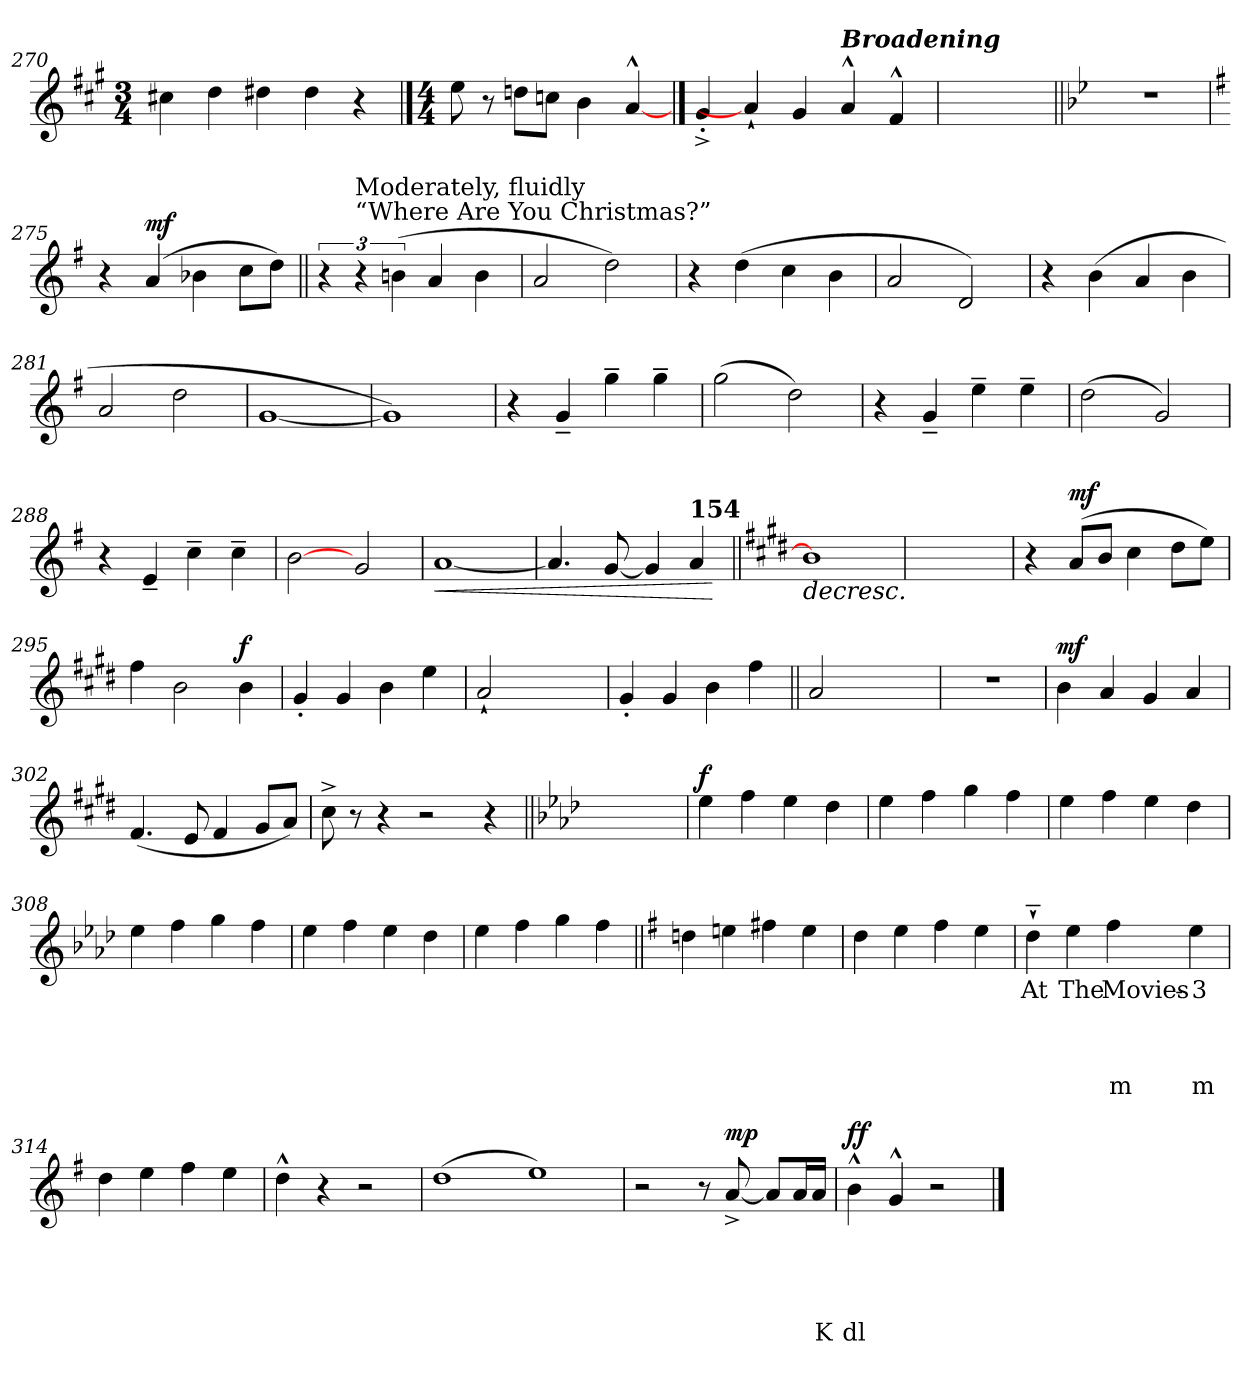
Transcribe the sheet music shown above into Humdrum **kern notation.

**kern	**text	**text	**text	**text	**text	**dynam
*part1	*part1	*part1	*part1	*part1	*part1	*part1
*staff1	*staff1	*staff1	*staff1	*staff1	*staff1	*staff1
*clefG2	*	*	*	*	*	*
*k[f#c#g#]	*	*	*	*	*	*
*M3/4	*	*	*	*	*	*
=270	=270	=270	=270	=270	=270	=270
4cc#X\	.	.	.	.	.	.
4dd\	.	.	.	.	.	.
4dd#X\	.	.	.	.	.	.
4dd#\	.	.	.	.	.	.
4r	.	.	.	.	.	.
!!LO:LB:g=z
==271	==271	==271	==271	==271	==271	==271
*M4/4	*	*	*	*	*	*
8ee\	.	.	.	.	.	.
8r	.	.	.	.	.	.
8ddn\L	.	.	.	.	.	.
8ccn\J	.	.	.	.	.	.
4b\	.	.	.	.	.	.
[4a^^/	.	.	.	.	.	.
==272	==272	==272	==272	==272	==272	==272
4g#'^/	.	.	.	.	.	.
4a`/]	.	.	.	.	.	.
4g#/	.	.	.	.	.	.
!LO:TX:a:Bi:t=Broadening	!	!	!	!	!	!
4a^^/	.	.	.	.	.	.
4f#^^/	.	.	.	.	.	.
=273	=273	=273	=273	=273	=273	=273
1ryy	.	.	.	.	.	.
=274||	=274||	=274||	=274||	=274||	=274||	=274||
*k[b-e-]	*	*	*	*	*	*
1r	.	.	.	.	.	.
=275	=275	=275	=275	=275	=275	=275
*k[f#]	*	*	*	*	*	*
4r	.	.	.	.	.	.
!	!	!	!	!	!	!LO:DY:b
(>4a/	.	.	.	.	.	mf
4b-X\	.	.	.	.	.	.
8cc\L	.	.	.	.	.	.
8dd\J)	.	.	.	.	.	.
!!LO:LB:g=z
=276||	=276||	=276||	=276||	=276||	=276||	=276||
6r	.	.	.	.	.	.
!LO:TX:a:t=“Where Are You Christmas?”	!	!	!	!	!	!
!LO:TX:a:t=Moderately, ﬂuidly	!	!	!	!	!	!
6r	.	.	.	.	.	.
(>6bn\	.	.	.	.	.	.
4a/	.	.	.	.	.	.
4b\	.	.	.	.	.	.
=277	=277	=277	=277	=277	=277	=277
2a/	.	.	.	.	.	.
2dd\)	.	.	.	.	.	.
=278	=278	=278	=278	=278	=278	=278
4r	.	.	.	.	.	.
(>4dd\	.	.	.	.	.	.
4cc\	.	.	.	.	.	.
4b\	.	.	.	.	.	.
=279	=279	=279	=279	=279	=279	=279
2a/	.	.	.	.	.	.
2d/)	.	.	.	.	.	.
=280	=280	=280	=280	=280	=280	=280
4r	.	.	.	.	.	.
(>4b\	.	.	.	.	.	.
4a/	.	.	.	.	.	.
4b\	.	.	.	.	.	.
=281	=281	=281	=281	=281	=281	=281
2a/	.	.	.	.	.	.
2dd\	.	.	.	.	.	.
=282	=282	=282	=282	=282	=282	=282
[1g	.	.	.	.	.	.
=283	=283	=283	=283	=283	=283	=283
1g])	.	.	.	.	.	.
!!LO:LB:g=z
=284	=284	=284	=284	=284	=284	=284
4r	.	.	.	.	.	.
4g~/	.	.	.	.	.	.
4gg~\	.	.	.	.	.	.
4gg~\	.	.	.	.	.	.
=285	=285	=285	=285	=285	=285	=285
(>2gg\	.	.	.	.	.	.
2dd\)	.	.	.	.	.	.
=286	=286	=286	=286	=286	=286	=286
4r	.	.	.	.	.	.
4g~/	.	.	.	.	.	.
4ee~\	.	.	.	.	.	.
4ee~\	.	.	.	.	.	.
=287	=287	=287	=287	=287	=287	=287
(>2dd\	.	.	.	.	.	.
2g/)	.	.	.	.	.	.
=288	=288	=288	=288	=288	=288	=288
4r	.	.	.	.	.	.
4e~/	.	.	.	.	.	.
4cc~\	.	.	.	.	.	.
4cc~\	.	.	.	.	.	.
=289	=289	=289	=289	=289	=289	=289
[2b\	.	.	.	.	.	.
2g/	.	.	.	.	.	.
=290	=290	=290	=290	=290	=290	=290
!	!	!	!	!	!	!LO:HP:b
[1a	.	.	.	.	.	<
!!LO:LB:g=z
=291	=291	=291	=291	=291	=291	=291
4.a/]	.	.	.	.	.	.
[8g/	.	.	.	.	.	.
4g/]	.	.	.	.	.	.
!LO:TX:a:B:t=154	!	!	!	!	!	!
4a/	.	.	.	.	.	.
.	.	.	.	.	.	[
=292||	=292||	=292||	=292||	=292||	=292||	=292||
*k[f#c#g#d#]	*	*	*	*	*	*
!	!	!	!	!	!	!LO:HP:b
1b]	.	.	.	.	.	>
=293	=293	=293	=293	=293	=293	=293
1ryy	.	.	.	.	.	.
=294	=294	=294	=294	=294	=294	=294
4r	.	.	.	.	.	.
!	!	!	!	!	!	!LO:DY:b
(>8a/L	.	.	.	.	.	mf
8b/J	.	.	.	.	.	.
4cc#\	.	.	.	.	.	.
8dd#\L	.	.	.	.	.	.
8ee\J)	.	.	.	.	.	.
=295	=295	=295	=295	=295	=295	=295
4ff#\	.	.	.	.	.	.
2b\	.	.	.	.	.	.
!	!	!	!	!	!	!LO:DY:b
4b\	.	.	.	.	.	f
=296	=296	=296	=296	=296	=296	=296
4g#'/	.	.	.	.	.	.
4g#/	.	.	.	.	.	.
4b\	.	.	.	.	.	.
4ee\	.	.	.	.	.	.
!!LO:LB:g=z
=297	=297	=297	=297	=297	=297	=297
2a:`/	.	.	.	.	.	.
2ryy	.	.	.	.	.	.
=298	=298	=298	=298	=298	=298	=298
4g#'/	.	.	.	.	.	.
4g#/	.	.	.	.	.	.
4b\	.	.	.	.	.	.
4ff#\	.	.	.	.	.	.
=299||	=299||	=299||	=299||	=299||	=299||	=299||
2a/	.	.	.	.	.	.
2ryy	.	.	.	.	.	.
=300	=300	=300	=300	=300	=300	=300
1r	.	.	.	.	.	.
=301	=301	=301	=301	=301	=301	=301
!	!	!	!	!	!	!LO:DY:b
4b\	.	.	.	.	.	mf
4a/	.	.	.	.	.	.
4g#/	.	.	.	.	.	.
4a/	.	.	.	.	.	.
=302	=302	=302	=302	=302	=302	=302
(4.f#/	.	.	.	.	.	.
8e/	.	.	.	.	.	.
4f#/	.	.	.	.	.	.
8g#/L	.	.	.	.	.	.
8a/J)	.	.	.	.	.	.
!!LO:LB:g=z
=303	=303	=303	=303	=303	=303	=303
8cc#^\	.	.	.	.	.	.
8r	.	.	.	.	.	.
4r	.	.	.	.	.	.
2r	.	.	.	.	.	.
4r	.	.	.	.	.	.
=304||	=304||	=304||	=304||	=304||	=304||	=304||
*k[b-e-a-d-]	*	*	*	*	*	*
1ryy	.	.	.	.	.	.
=305	=305	=305	=305	=305	=305	=305
!	!	!	!	!	!	!LO:DY:b
4ee-\	.	.	.	.	.	f
4ff\	.	.	.	.	.	.
4ee-\	.	.	.	.	.	.
4dd-\	.	.	.	.	.	.
=306	=306	=306	=306	=306	=306	=306
4ee-\	.	.	.	.	.	.
4ff\	.	.	.	.	.	.
4gg\	.	.	.	.	.	.
4ff\	.	.	.	.	.	.
=307	=307	=307	=307	=307	=307	=307
4ee-\	.	.	.	.	.	.
4ff\	.	.	.	.	.	.
4ee-\	.	.	.	.	.	.
4dd-\	.	.	.	.	.	.
!!LO:LB:g=z
=308	=308	=308	=308	=308	=308	=308
4ee-\	.	.	.	.	.	.
4ff\	.	.	.	.	.	.
4gg\	.	.	.	.	.	.
4ff\	.	.	.	.	.	.
=309	=309	=309	=309	=309	=309	=309
4ee-\	.	.	.	.	.	.
4ff\	.	.	.	.	.	.
4ee-\	.	.	.	.	.	.
4dd-\	.	.	.	.	.	.
=310	=310	=310	=310	=310	=310	=310
4ee-\	.	.	.	.	.	.
4ff\	.	.	.	.	.	.
4gg\	.	.	.	.	.	.
4ff\	.	.	.	.	.	.
=311||	=311||	=311||	=311||	=311||	=311||	=311||
*k[f#]	*	*	*	*	*	*
4ddn\	.	.	.	.	.	.
4een:\	.	.	.	.	.	.
4ff#X\	.	.	.	.	.	.
4ee\	.	.	.	.	.	.
=312	=312	=312	=312	=312	=312	=312
4dd\	.	.	.	.	.	.
4ee\	.	.	.	.	.	.
4ff#\	.	.	.	.	.	.
4ee\	.	.	.	.	.	.
!!LO:LB:g=z
=313	=313	=313	=313	=313	=313	=313
!	!LO:LY:b	!	!	!	!	!
4dd~`\	At	.	.	.	.	.
!	!LO:LY:b	!	!	!	!	!
4ee\	The	.	.	.	.	.
!	!LO:LY:b	!	!	!	!LO:LY:b	!
4ff#\	Movies-	.	.	.	m	.
!	!LO:LY:b	!	!	!	!LO:LY:b	!
4ee\	-3	.	.	.	m	.
=314	=314	=314	=314	=314	=314	=314
4dd\	.	.	.	.	.	.
4ee\	.	.	.	.	.	.
4ff#\	.	.	.	.	.	.
4ee\	.	.	.	.	.	.
=315	=315	=315	=315	=315	=315	=315
4dd^^\	.	.	.	.	.	.
4r	.	.	.	.	.	.
2r	.	.	.	.	.	.
=316	=316	=316	=316	=316	=316	=316
(>1dd	.	.	.	.	.	.
1ee)	.	.	.	.	.	.
=317	=317	=317	=317	=317	=317	=317
2r	.	.	.	.	.	.
8r	.	.	.	.	.	.
!	!	!	!	!	!	!LO:DY:b
[8a^/	.	.	.	.	.	mp
8a/L]	.	.	.	.	.	.
16a/L	.	.	.	.	.	.
!	!	!	!	!	!LO:LY:b	!
16a/JJ	.	.	.	.	K	]
=318	=318	=318	=318	=318	=318	=318
!	!	!	!	!	!LO:LY:b	!LO:DY:b
4b^^\	.	.	.	.	dl	ff
4g^^/	.	.	.	.	.	.
2r	.	.	.	.	.	.
==	==	==	==	==	==	==
*-	*-	*-	*-	*-	*-	*-
